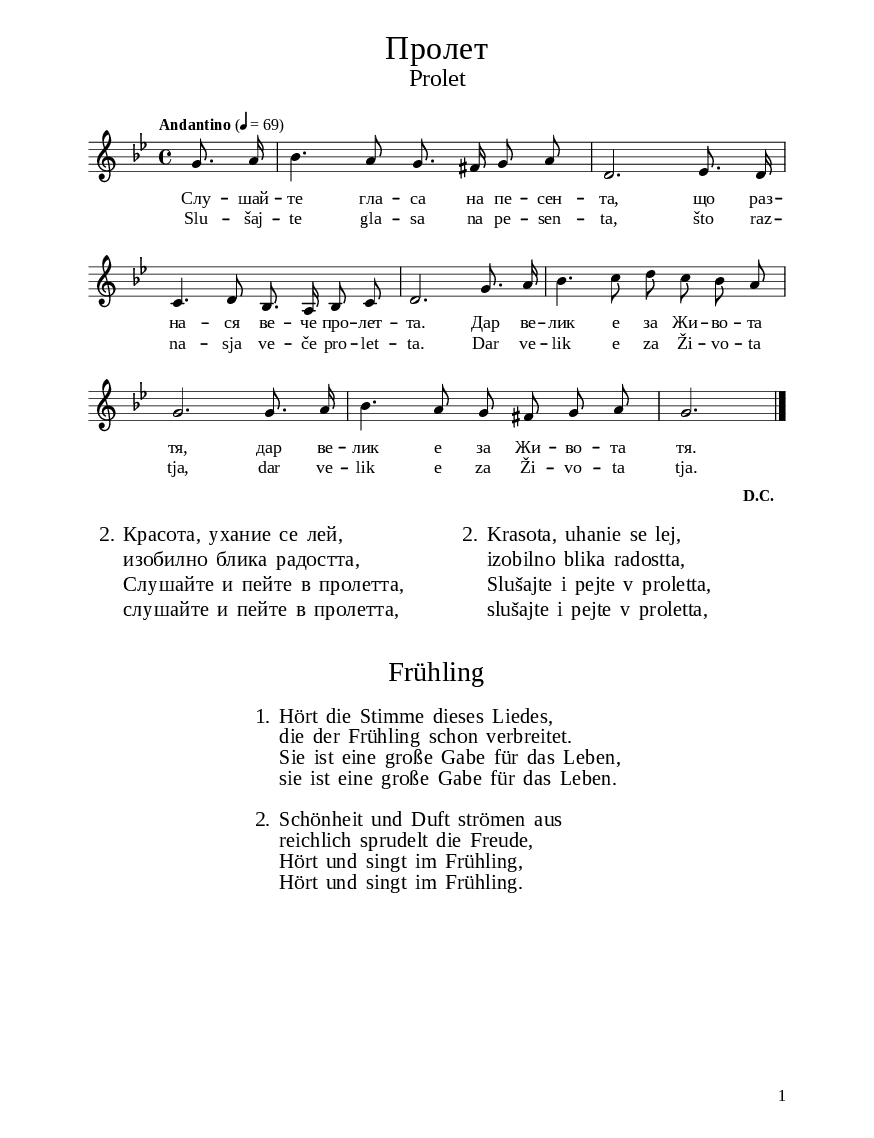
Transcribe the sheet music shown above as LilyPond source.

\version "2.24.2"

% include paper part and global functions
\include "include/globals.ily"

\bookpart {
  \label #'ref118_2
  \tocItem \markup "Пролет – Prolet"
  \include "include/bookpart-paper.ily"
  \score {
    \include "include/score-layout.ily"

    \new Voice \absolute{
      \clef treble
      \key g \minor
      \time 4/4
      \tempoFunc "Andantino" 4 "69"
      \autoBeamOff
      \partial 4
      g'8. a'16 | bes'4. a'8 g'8. fis'16 g'8 a'8 | d'2. es'8. d'16 | \break

      c'4. d'8 bes8. a16 bes8 c'8  d'2. g'8. a'16 | bes'4. c''8 d''8 c''8 bes'8 a'8 |\break |

      g'2. g'8. a'16 | bes'4. a'8 g'8 fis'8 g'8 a'8 | g'2. \bar "|."
    }

    \addlyrics {
      Слу  --  шай  --
      те   гла  --  са   на   пе  --  сен  --  та,   що   раз  --  на  --
      ся   ве  --  че   про  --  лет  --  та.   Дар   ве  --  лик   е
      за   Жи  --  во  --  та   тя,   дар   ве  --  лик   е   за   Жи  --
      во  -- та тя.
    }
    \addlyrics {
      Slu  --  šaj  --
      te   gla  --  sa   na   pe  --  sen  --  ta,   što   raz  --  na  --
      sja   ve  --  če   pro  --  let  --  ta.   Dar   ve  --  lik   e
      za   Ži  --  vo  --  ta   tja,   dar   ve  --  lik   e   za   Ži  --
      vo  -- ta tja.
    }


    \header {
      title = \titleFunc "Пролет" "Prolet"
    }

    \midi{}

  } % score

  \markup \dc-one "D.C."

  \markup \fontsize #bgCoupletFontSize {
    \hspace #1
    \override #`(baseline-skip . ,bgCoupletBaselineSkip)
    \column {
      \line { 2. Красота, ухание се лей,  }
      \line {   "   "  изобилно блика радостта,}
      \line {   "   " Слушайте и пейте в пролетта, }
      \line {   "   " слушайте и пейте в пролетта, }
    }

    \hspace #5
    \override #`(baseline-skip . ,bgCoupletBaselineSkip)
    \column {
      \line { 2. Krasota, uhanie se lej,  }
      \line {   "   "  izobilno blika radostta,}
      \line {   "   " Slušajte i pejte v proletta, }
      \line {   "   " slušajte i pejte v proletta, }
    } %column
  } % markup

\markup \empty-two

  % include foreign translation(s) of the song
  \version "2.24.1"

\markup \fill-line { \fontsize #deTitleFontSize "Frühling" }
\markup \null
\markup \null
\markup \fontsize #deCoupletFontSize {
  \hspace #16
  \override #`(baseline-skip . ,deCoupletBaselineSkip)

  \column {

    \line { 1. Hört die Stimme dieses Liedes,}

    \line {   "   "  die der Frühling schon verbreitet.}

    \line {   "   " Sie ist eine große Gabe für das Leben,}

   \line {   "   " sie ist eine große Gabe für das Leben. }

    \line { " " }

    \line { 2. Schönheit und Duft strömen aus  }

    \line {   "   "  reichlich sprudelt die Freude,}

    \line {   "   " Hört und singt im Frühling, }

    \line {   "   " Hört und singt im Frühling. }


  }
}


} % bookpart
